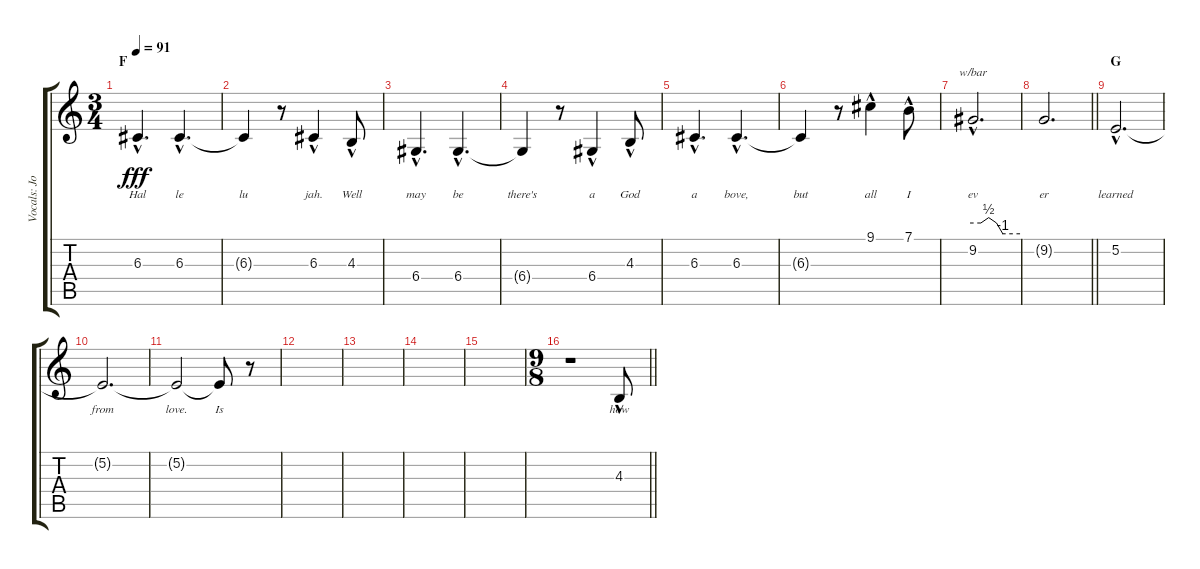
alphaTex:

\track ("Vocals: Johnny" "Vocals: Jo") {instrument lead2sawtooth}
\staff {score tabs}
\tuning (E4 B3 G3 D3 A2 E2) {hide}
\ts (3 4)
\section ("" "F")
\tempo 91
\clef g2
\ks c
6.3{hac}.4{d lyrics (0 "Hal") lyrics (1 "") lyrics (2 "") lyrics (3 "") lyrics (4 "") dy fff} 6.3{hac}.4{d lyrics (0 "le") lyrics (1 "") lyrics (2 "") lyrics (3 "") lyrics (4 "")} |
6.3{t}.4{lyrics (0 "lu") lyrics (1 "") lyrics (2 "") lyrics (3 "") lyrics (4 "")} r.8 6.3{hac}.4{lyrics (0 "jah.") lyrics (1 "") lyrics (2 "") lyrics (3 "") lyrics (4 "")} 4.3{hac}.8{lyrics (0 "Well") lyrics (1 "") lyrics (2 "") lyrics (3 "") lyrics (4 "")} |
6.4{hac}.4{d lyrics (0 "may") lyrics (1 "") lyrics (2 "") lyrics (3 "") lyrics (4 "")} 6.4{hac}.4{d lyrics (0 "be") lyrics (1 "") lyrics (2 "") lyrics (3 "") lyrics (4 "")} |
6.4{t}.4{lyrics (0 "there's") lyrics (1 "") lyrics (2 "") lyrics (3 "") lyrics (4 "")} r.8 6.4{hac}.4{lyrics (0 "a") lyrics (1 "") lyrics (2 "") lyrics (3 "") lyrics (4 "")} 4.3{hac}.8{lyrics (0 "God") lyrics (1 "") lyrics (2 "") lyrics (3 "") lyrics (4 "")} |
6.3{hac}.4{d lyrics (0 "a") lyrics (1 "") lyrics (2 "") lyrics (3 "") lyrics (4 "")} 6.3{hac}.4{d lyrics (0 "bove,") lyrics (1 "") lyrics (2 "") lyrics (3 "") lyrics (4 "")} |
6.3{t}.4{lyrics (0 "but") lyrics (1 "") lyrics (2 "") lyrics (3 "") lyrics (4 "")} r.8 9.1{hac}.4{lyrics (0 "all") lyrics (1 "") lyrics (2 "") lyrics (3 "") lyrics (4 "")} 7.1{hac}.8{lyrics (0 "I") lyrics (1 "") lyrics (2 "") lyrics (3 "") lyrics (4 "")} |
9.2{hac}.2{d tbe (custom default 0 0 10 0 20 2 30 0 38 -4 60 -4) lyrics (0 "ev") lyrics (1 "") lyrics (2 "") lyrics (3 "") lyrics (4 "")} |
\barLineRight lightlight
9.2{t}.2{d lyrics (0 "er") lyrics (1 "") lyrics (2 "") lyrics (3 "") lyrics (4 "")} |
\section ("" "G")
5.2{hac}.2{d lyrics (0 "learned") lyrics (1 "") lyrics (2 "") lyrics (3 "") lyrics (4 "")} |
5.2{t}.2{d lyrics (0 "from") lyrics (1 "") lyrics (2 "") lyrics (3 "") lyrics (4 "")} |
5.2{t}.2{lyrics (0 "love.") lyrics (1 "") lyrics (2 "") lyrics (3 "") lyrics (4 "")} 5.2{t}.8{lyrics (0 "Is") lyrics (1 "") lyrics (2 "") lyrics (3 "") lyrics (4 "")} r.8 |
|
|
|
|
\ts (9 8)
\barLineRight lightlight
r.1 4.3{hac}.8{lyrics (0 "how") lyrics (1 "") lyrics (2 "") lyrics (3 "") lyrics (4 "")}
